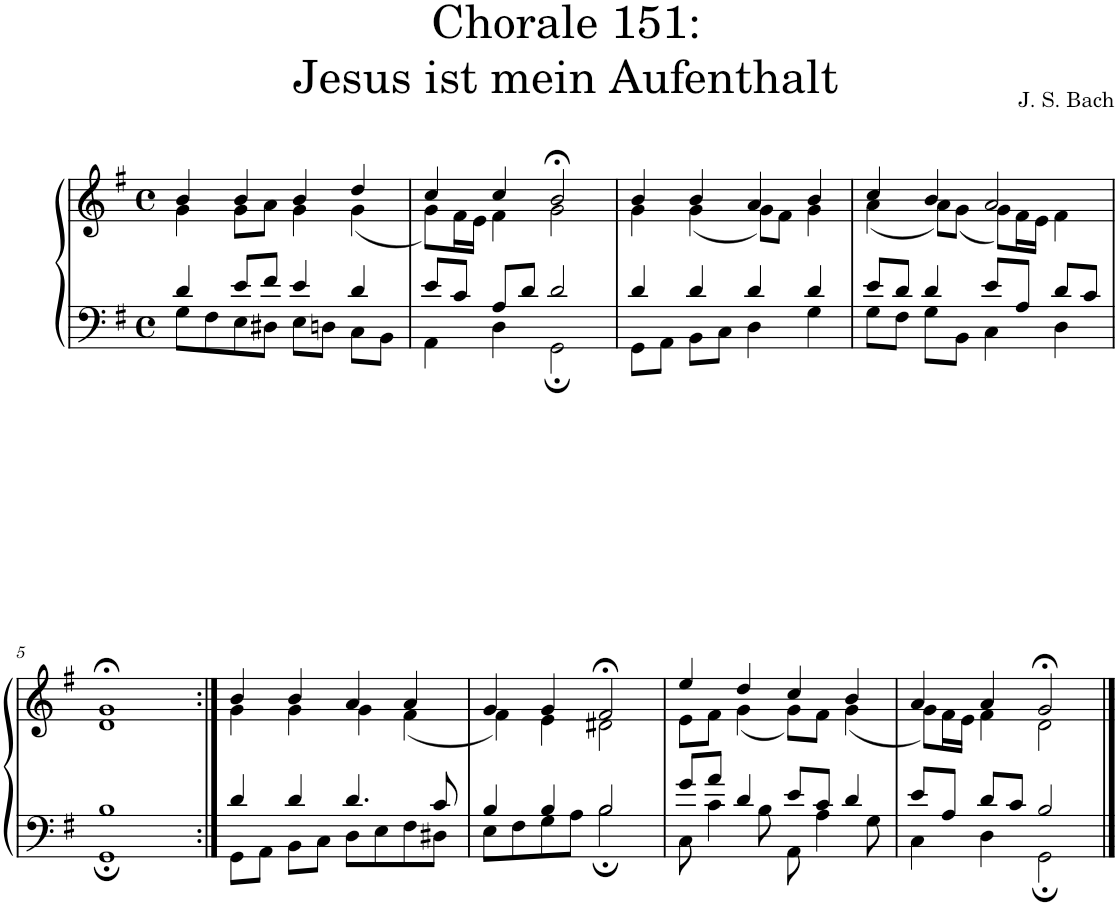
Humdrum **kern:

**kern	**kern
*part1	*part1
*staff2	*staff1
*I"S,A	*
*clefF4	*clefG2
*k[f#]	*k[f#]
*M4/4	*M4/4
*met(c)	*met(c)
=1	=1
*^	*^
4d/	8G\L	4b/	4g\
.	8F#\	.	.
8e/L	8E\	4b/	8g\L
8f#/J	8D#X\J	.	8a\J
4e/	8E\L	4b/	4g\
.	8Dn\J	.	.
4d/	8C\L	4dd/	(<4g\
.	8BB\J	.	.
=2	=2	=2	=2
8e/L	4AA\	4cc/	8g\L)
8c/J	.	.	16f#\L
.	.	.	16e\JJ
8A/L	4D\	4cc/	4f#\
8d/J	.	.	.
2d/	2GG;\	2b;</	2g\
=3	=3	=3	=3
4d/	8GG\L	4b/	4g\
.	8AA\J	.	.
4d/	8BB\L	4b/	(<4g\
.	8C\J	.	.
4d/	4D\	4a/	8g\L)
.	.	.	8f#\J
4d/	4G\	4b/	4g\
=4	=4	=4	=4
8e/L	8G\L	4cc/	(<4a\
8d/J	8F#\J	.	.
4d/	8G\L	4b/	8a\L)
.	8BB\J	.	(<8g\J
8e/L	4C\	2a/	8g\L)
8A/J	.	.	16f#\L
.	.	.	16e\JJ
8d/L	4D\	.	4f#\
8c/J	.	.	.
!!LO:LB:g=z	!!
=5	=5	=5	=5
1B	1GG;	1g;<	1d
=6:|!	=6:|!	=6:|!	=6:|!
4d/	8GG\L	4b/	4g\
.	8AA\J	.	.
4d/	8BB\L	4b/	4g\
.	8C\J	.	.
4.d/	8D\L	4a/	4g\
.	8E\	.	.
.	8F#\	4a/	(<4f#\
8c/	8D#X\J	.	.
=7	=7	=7	=7
4B/	8E\L	4g/	4f#\)
.	8F#\	.	.
4B/	8G\	4g/	4e\
.	8A\J	.	.
2B/	2B;\	2f#;</	2d#X\
=8	=8	=8	=8
8g/L	8C\	4ee/	8e\L
8a/J	4c\	.	8f#\J
4d/	.	4dd/	(<4g\
.	8B\	.	.
8e/L	8AA\	4cc/	8g\L)
8c/J	4A\	.	8f#\J
4d/	.	4b/	(<4g\
.	8G\	.	.
=9	=9	=9	=9
8e/L	4C\	4a/	8g\L)
8A/J	.	.	16f#\L
.	.	.	16e\JJ
8d/L	4D\	4a/	4f#\
8c/J	.	.	.
2B/	2GG;\	2g;</	2d\
*v	*v	*	*
*	*v	*v
==	==
*-	*-
